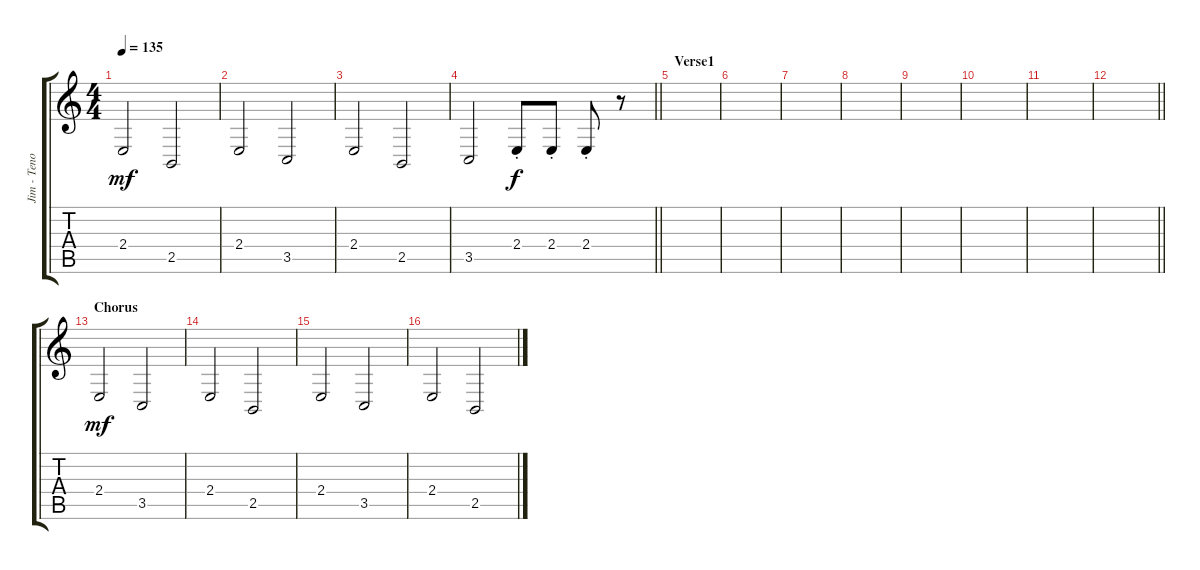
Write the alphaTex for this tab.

\track ("Jim - Tenor Sax" "Jim - Teno") {instrument tenorsax}
\staff {score tabs}
\tuning (E4 B3 G3 D3 A2 E2) {hide}
\ts (4 4)
\tempo 135
\clef g2
\ks c
2.4.2{dy mf} 2.5.2 |
2.4.2 3.5.2 |
2.4.2 2.5.2 |
\barLineRight lightlight
3.5.2 2.4{st}.8{dy f} 2.4{st}.8 2.4{st}.8 r.8 |
\section ("" "Verse1")
|
|
|
|
|
|
|
\barLineRight lightlight
|
\section ("" "Chorus")
2.4.2{dy mf} 3.5.2 |
2.4.2 2.5.2 |
2.4.2 3.5.2 |
2.4.2 2.5.2
